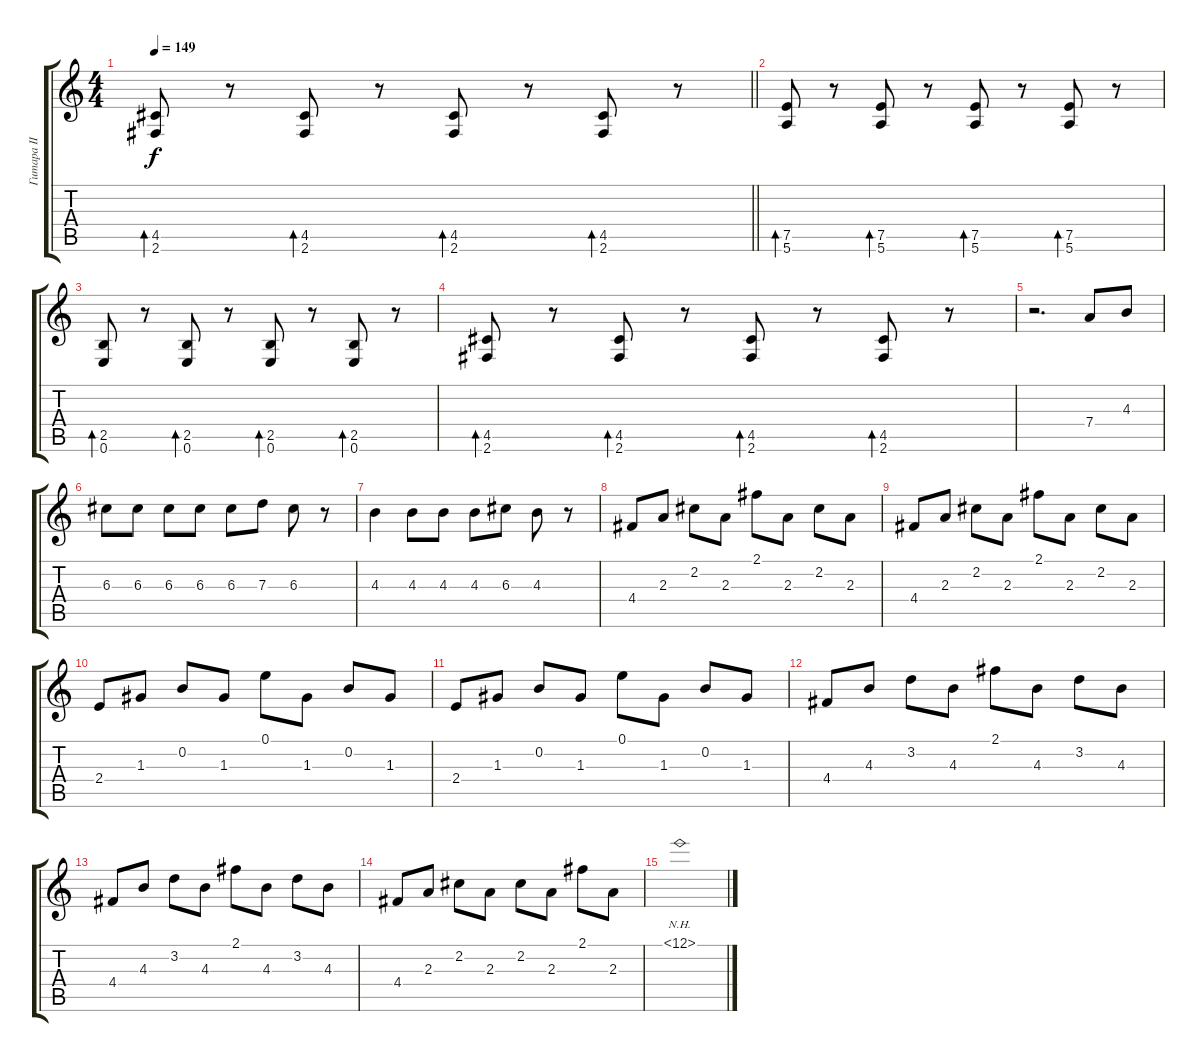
\track ("Гитара II" "Гитара II") {instrument electricguitarclean}
\staff {score tabs}
\tuning (E4 B3 G3 D3 A2 E2) {hide}
\ts (4 4)
\tempo 149
\clef g2
\barLineRight lightlight
\ks c
(4.5 2.6).8{bd 60 dy f} r.8 (4.5 2.6).8{bd 60} r.8 (4.5 2.6).8{bd 60} r.8 (4.5 2.6).8{bd 60} r.8 |
(7.5 5.6).8{bd 60} r.8 (7.5 5.6).8{bd 60} r.8 (7.5 5.6).8{bd 60} r.8 (7.5 5.6).8{bd 60} r.8 |
(2.5 0.6).8{bd 60} r.8 (2.5 0.6).8{bd 60} r.8 (2.5 0.6).8{bd 60} r.8 (2.5 0.6).8{bd 60} r.8 |
(4.5 2.6).8{bd 60} r.8 (4.5 2.6).8{bd 60} r.8 (4.5 2.6).8{bd 60} r.8 (4.5 2.6).8{bd 60} r.8 |
r.2{d} 7.4.8{instrument acousticguitarsteel} 4.3.8 |
6.3.8 6.3.8 6.3.8 6.3.8 6.3.8 7.3.8 6.3.8 r.8 |
4.3.4 4.3.8 4.3.8 4.3.8 6.3.8 4.3.8 r.8 |
4.4.8{instrument electricguitarclean} 2.3.8 2.2.8 2.3.8 2.1.8 2.3.8 2.2.8 2.3.8 |
4.4.8 2.3.8 2.2.8 2.3.8 2.1.8 2.3.8 2.2.8 2.3.8 |
2.4.8 1.3.8 0.2.8 1.3.8 0.1.8 1.3.8 0.2.8 1.3.8 |
2.4.8 1.3.8 0.2.8 1.3.8 0.1.8 1.3.8 0.2.8 1.3.8 |
4.4.8 4.3.8 3.2.8 4.3.8 2.1.8 4.3.8 3.2.8 4.3.8 |
4.4.8 4.3.8 3.2.8 4.3.8 2.1.8 4.3.8 3.2.8 4.3.8 |
4.4.8 2.3.8 2.2.8 2.3.8 2.2.8 2.3.8 2.1.8 2.3.8 |
11.1{nh}.1
